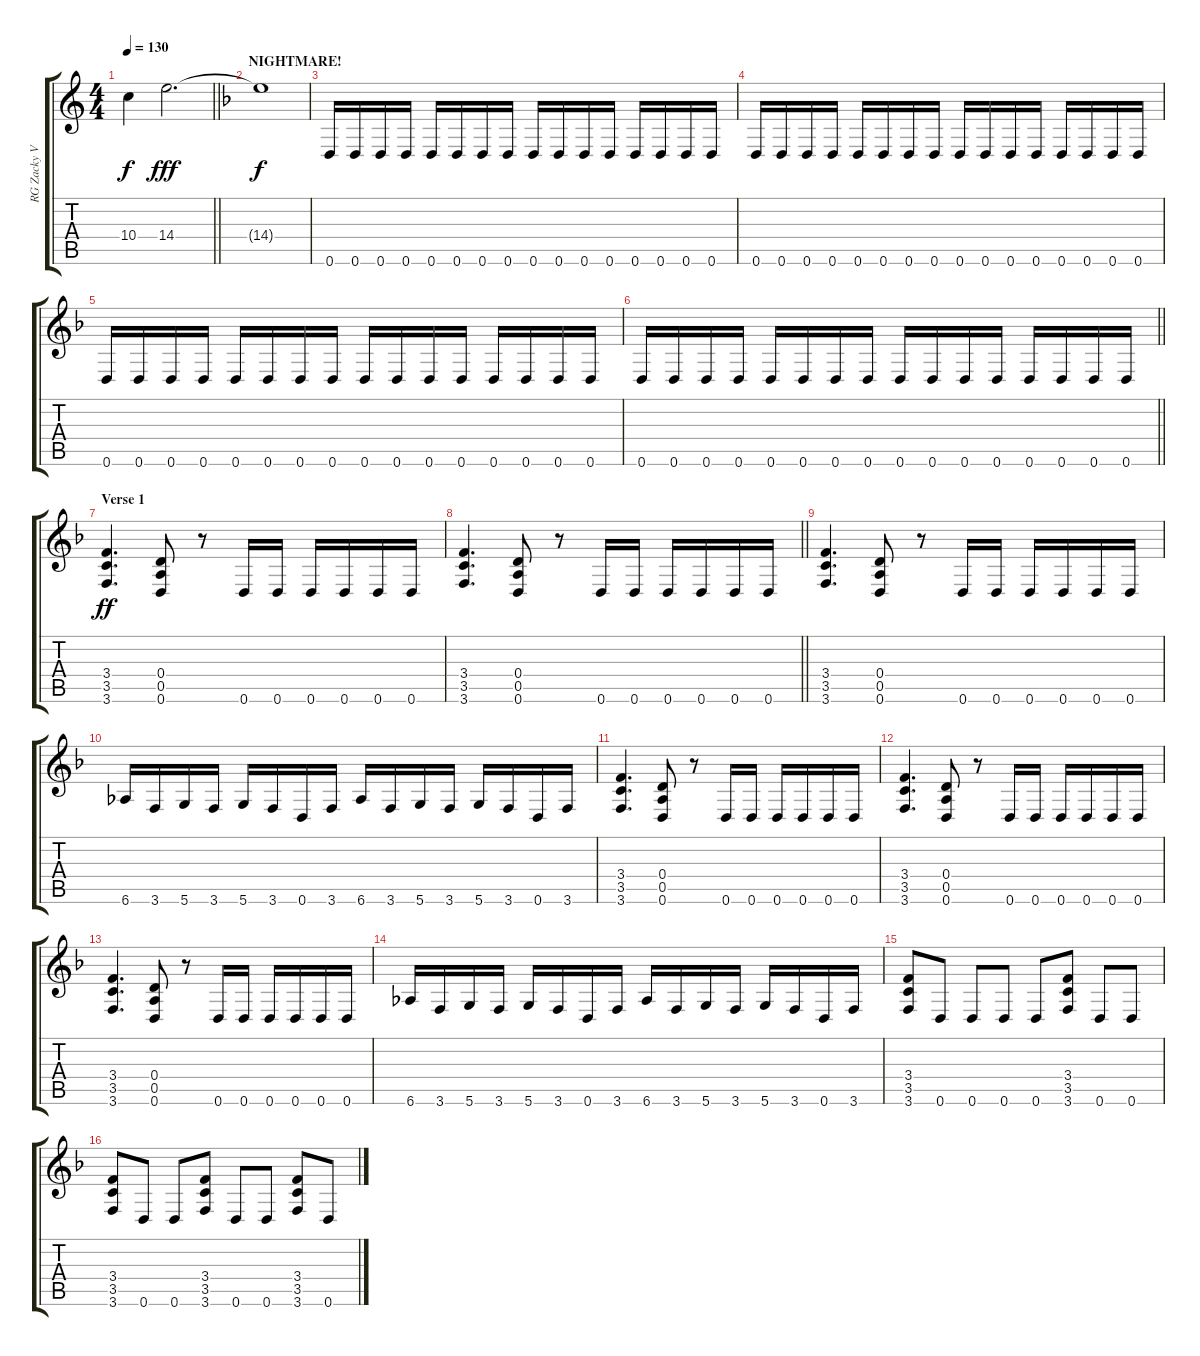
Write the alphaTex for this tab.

\track ("RG Zacky Vengeance" "RG Zacky V") {instrument overdrivenguitar}
\staff {score tabs}
\tuning (E4 B3 G3 D3 A2 D2) {hide}
\ts (4 4)
\tempo 130
\clef g2
\barLineRight lightlight
\ks c
10.4{t}.4{dy f} 14.4.2{d dy fff} |
\section ("" "NIGHTMARE!")
\ks dminor
14.4{t}.1{dy f} |
0.6.16 0.6.16 0.6.16 0.6.16 0.6.16 0.6.16 0.6.16 0.6.16 0.6.16 0.6.16 0.6.16 0.6.16 0.6.16 0.6.16 0.6.16 0.6.16 |
0.6.16 0.6.16 0.6.16 0.6.16 0.6.16 0.6.16 0.6.16 0.6.16 0.6.16 0.6.16 0.6.16 0.6.16 0.6.16 0.6.16 0.6.16 0.6.16 |
0.6.16 0.6.16 0.6.16 0.6.16 0.6.16 0.6.16 0.6.16 0.6.16 0.6.16 0.6.16 0.6.16 0.6.16 0.6.16 0.6.16 0.6.16 0.6.16 |
\barLineRight lightlight
0.6.16 0.6.16 0.6.16 0.6.16 0.6.16 0.6.16 0.6.16 0.6.16 0.6.16 0.6.16 0.6.16 0.6.16 0.6.16 0.6.16 0.6.16 0.6.16 |
\section ("" "Verse 1")
(3.4 3.5 3.6).4{d dy ff} (0.4 0.5 0.6).8 r.8 0.6.16 0.6.16 0.6.16 0.6.16 0.6.16 0.6.16 |
\barLineRight lightlight
(3.4 3.5 3.6).4{d} (0.4 0.5 0.6).8 r.8 0.6.16 0.6.16 0.6.16 0.6.16 0.6.16 0.6.16 |
(3.4 3.5 3.6).4{d} (0.4 0.5 0.6).8 r.8 0.6.16 0.6.16 0.6.16 0.6.16 0.6.16 0.6.16 |
6.6.16 3.6.16 5.6.16 3.6.16 5.6.16 3.6.16 0.6.16 3.6.16 6.6.16 3.6.16 5.6.16 3.6.16 5.6.16 3.6.16 0.6.16 3.6.16 |
(3.4 3.5 3.6).4{d} (0.4 0.5 0.6).8 r.8 0.6.16 0.6.16 0.6.16 0.6.16 0.6.16 0.6.16 |
(3.4 3.5 3.6).4{d} (0.4 0.5 0.6).8 r.8 0.6.16 0.6.16 0.6.16 0.6.16 0.6.16 0.6.16 |
(3.4 3.5 3.6).4{d} (0.4 0.5 0.6).8 r.8 0.6.16 0.6.16 0.6.16 0.6.16 0.6.16 0.6.16 |
6.6.16 3.6.16 5.6.16 3.6.16 5.6.16 3.6.16 0.6.16 3.6.16 6.6.16 3.6.16 5.6.16 3.6.16 5.6.16 3.6.16 0.6.16 3.6.16 |
(3.4 3.5 3.6).8 0.6.8 0.6.8 0.6.8 0.6.8 (3.4 3.5 3.6).8 0.6.8 0.6.8 |
(3.4 3.5 3.6).8 0.6.8 0.6.8 (3.4 3.5 3.6).8 0.6.8 0.6.8 (3.4 3.5 3.6).8 0.6.8
